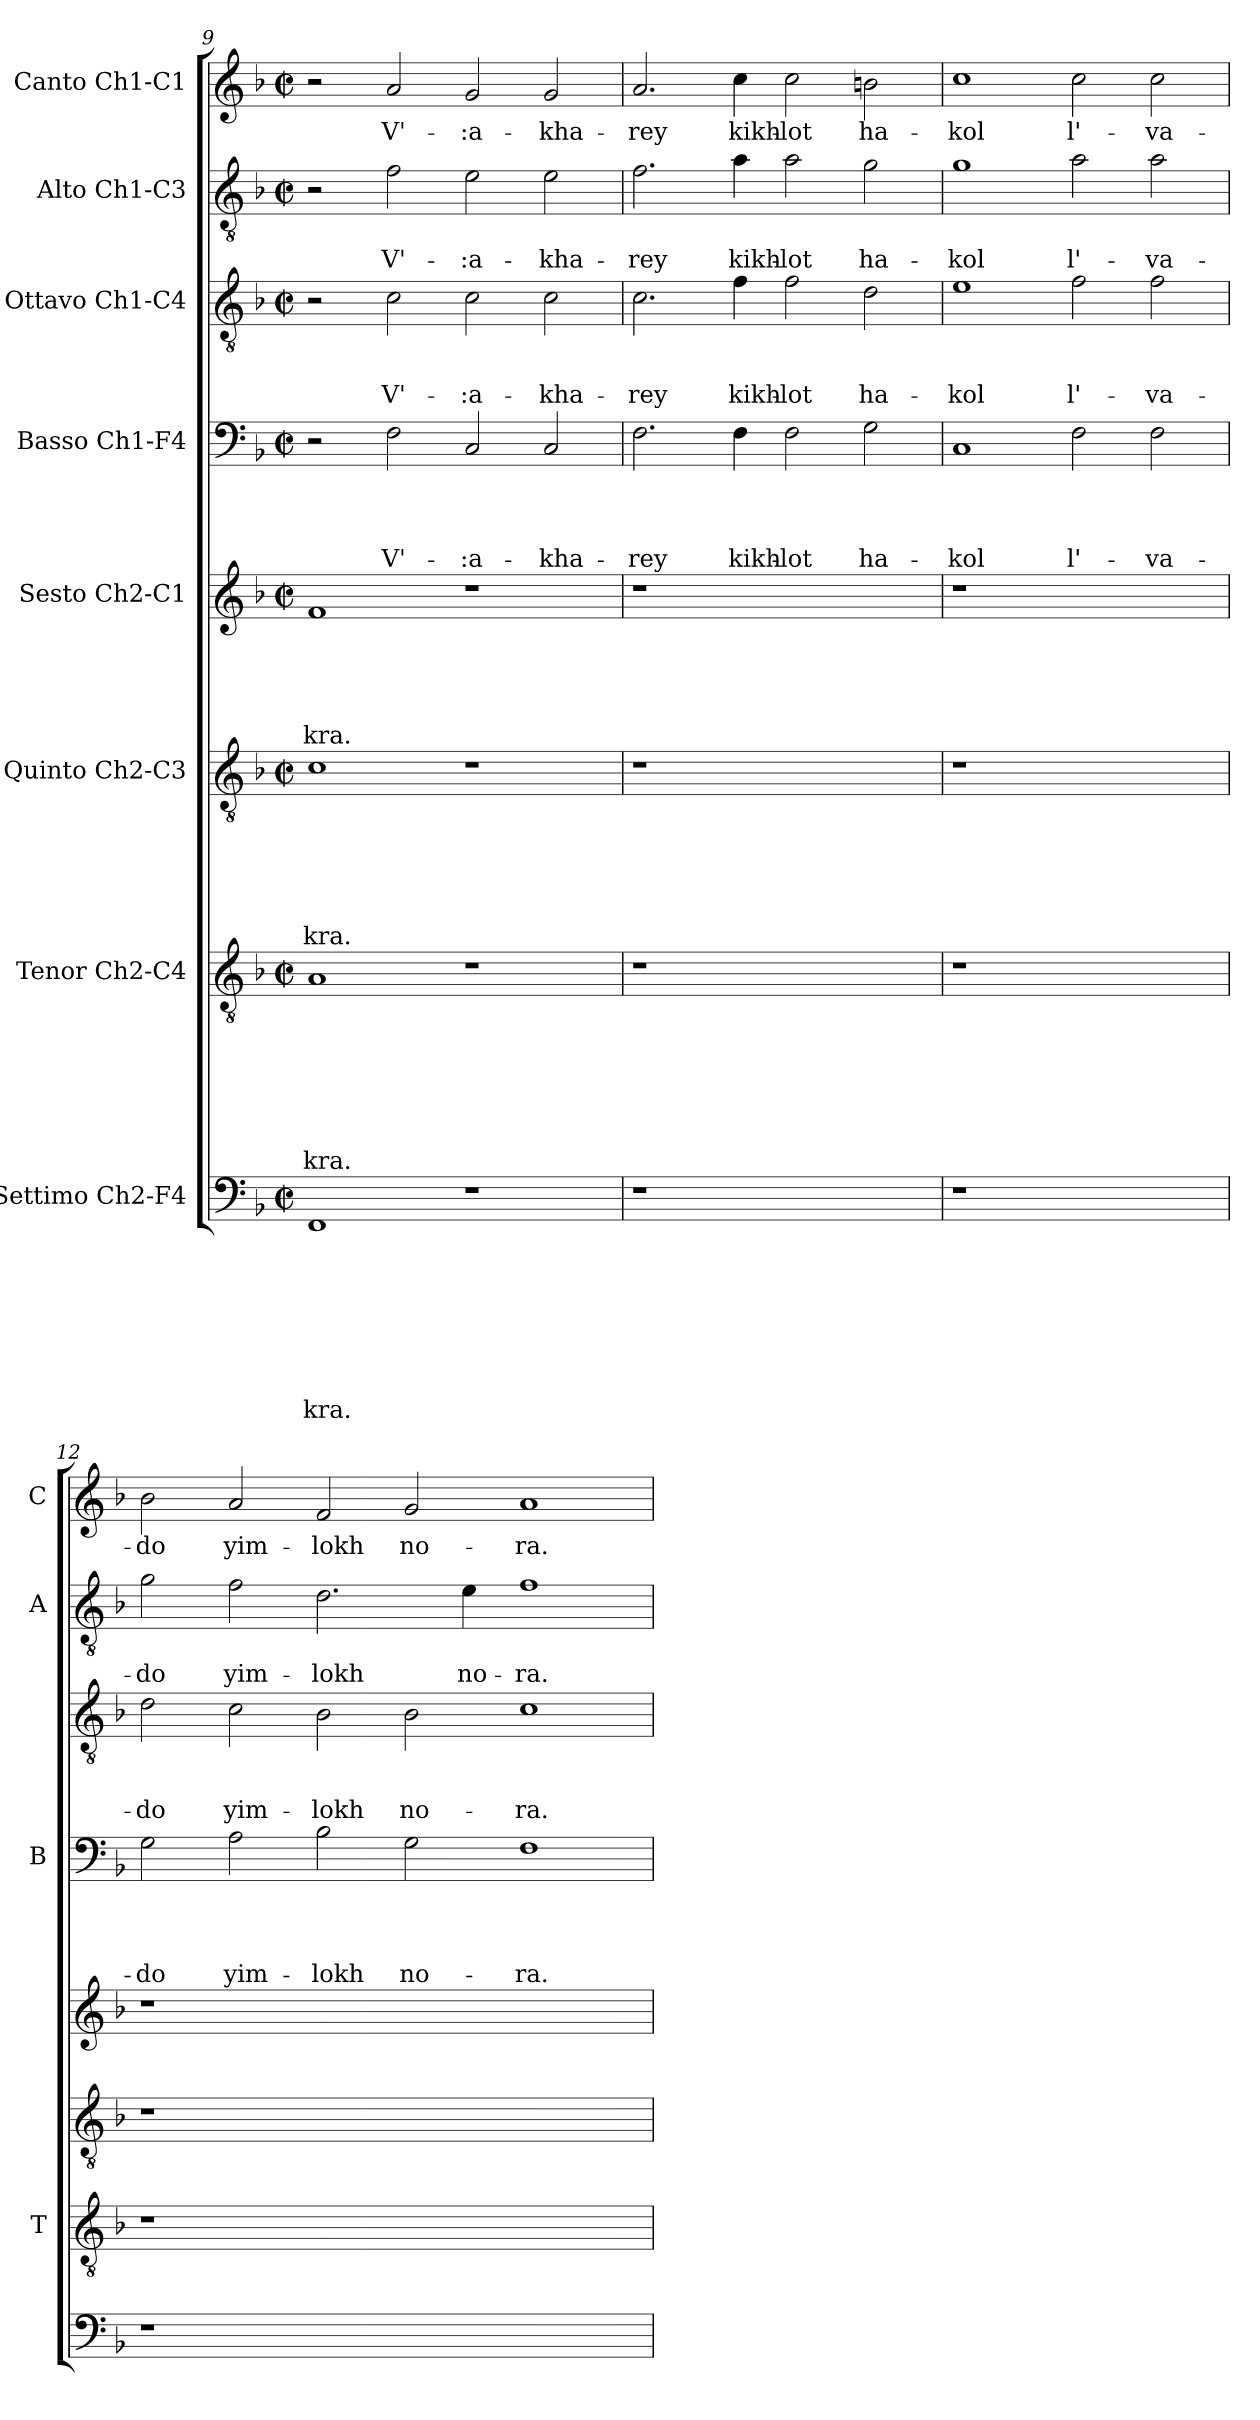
**kern	**text	**text	**text	**text	**text	**text	**text	**text	**kern	**text	**text	**text	**text	**text	**text	**text	**kern	**text	**text	**text	**text	**text	**text	**kern	**text	**text	**text	**text	**text	**kern	**text	**text	**text	**text	**kern	**text	**text	**text	**kern	**text	**text	**kern	**text
*part8	*part8	*part8	*part8	*part8	*part8	*part8	*part8	*part8	*part7	*part7	*part7	*part7	*part7	*part7	*part7	*part7	*part6	*part6	*part6	*part6	*part6	*part6	*part6	*part5	*part5	*part5	*part5	*part5	*part5	*part4	*part4	*part4	*part4	*part4	*part3	*part3	*part3	*part3	*part2	*part2	*part2	*part1	*part1
*staff8	*staff8	*staff8	*staff8	*staff8	*staff8	*staff8	*staff8	*staff8	*staff7	*staff7	*staff7	*staff7	*staff7	*staff7	*staff7	*staff7	*staff6	*staff6	*staff6	*staff6	*staff6	*staff6	*staff6	*staff5	*staff5	*staff5	*staff5	*staff5	*staff5	*staff4	*staff4	*staff4	*staff4	*staff4	*staff3	*staff3	*staff3	*staff3	*staff2	*staff2	*staff2	*staff1	*staff1
*I"Settimo Ch2-F4	*	*	*	*	*	*	*	*	*I"Tenor Ch2-C4	*	*	*	*	*	*	*	*I"Quinto Ch2-C3	*	*	*	*	*	*	*I"Sesto Ch2-C1	*	*	*	*	*	*I"Basso Ch1-F4	*	*	*	*	*I"Ottavo Ch1-C4	*	*	*	*I"Alto Ch1-C3	*	*	*I"Canto Ch1-C1	*
*	*	*	*	*	*	*	*	*	*I'T	*	*	*	*	*	*	*	*	*	*	*	*	*	*	*	*	*	*	*	*	*I'B	*	*	*	*	*	*	*	*	*I'A	*	*	*I'C	*
*clefF4	*	*	*	*	*	*	*	*	*clefGv2	*	*	*	*	*	*	*	*clefGv2	*	*	*	*	*	*	*clefG2	*	*	*	*	*	*clefF4	*	*	*	*	*clefGv2	*	*	*	*clefGv2	*	*	*clefG2	*
*k[b-]	*	*	*	*	*	*	*	*	*k[b-]	*	*	*	*	*	*	*	*k[b-]	*	*	*	*	*	*	*k[b-]	*	*	*	*	*	*k[b-]	*	*	*	*	*k[b-]	*	*	*	*k[b-]	*	*	*k[b-]	*
*F:	*	*	*	*	*	*	*	*	*F:	*	*	*	*	*	*	*	*F:	*	*	*	*	*	*	*F:	*	*	*	*	*	*F:	*	*	*	*	*F:	*	*	*	*F:	*	*	*F:	*
*M2/2	*	*	*	*	*	*	*	*	*M2/2	*	*	*	*	*	*	*	*M2/2	*	*	*	*	*	*	*M2/2	*	*	*	*	*	*M2/2	*	*	*	*	*M2/2	*	*	*	*M2/2	*	*	*M2/2	*
*met(c|)	*	*	*	*	*	*	*	*	*met(c|)	*	*	*	*	*	*	*	*met(c|)	*	*	*	*	*	*	*met(c|)	*	*	*	*	*	*met(c|)	*	*	*	*	*met(c|)	*	*	*	*met(c|)	*	*	*met(c|)	*
=9	=9	=9	=9	=9	=9	=9	=9	=9	=9	=9	=9	=9	=9	=9	=9	=9	=9	=9	=9	=9	=9	=9	=9	=9	=9	=9	=9	=9	=9	=9	=9	=9	=9	=9	=9	=9	=9	=9	=9	=9	=9	=9	=9
!	!	!	!	!	!	!	!	!LO:LY:b	!	!	!	!	!	!	!	!LO:LY:b	!	!	!	!	!	!	!LO:LY:b	!	!	!	!	!	!LO:LY:b	!	!	!	!	!	!	!	!	!	!	!	!	!	!
1FF	.	.	.	.	.	.	.	-kra.	1A	.	.	.	.	.	.	-kra.	1c	.	.	.	.	.	-kra.	1f	.	.	.	.	-kra.	2r	.	.	.	.	2r	.	.	.	2r	.	.	2r	.
!	!	!	!	!	!	!	!	!	!	!	!	!	!	!	!	!	!	!	!	!	!	!	!	!	!	!	!	!	!	!	!	!	!	!LO:LY:b	!	!	!	!LO:LY:b	!	!	!LO:LY:b	!	!LO:LY:b
.	.	.	.	.	.	.	.	.	.	.	.	.	.	.	.	.	.	.	.	.	.	.	.	.	.	.	.	.	.	2F\	.	.	.	V'-	2c\	.	.	V'-	2f\	.	V'-	2a/	V'-
!	!	!	!	!	!	!	!	!	!	!	!	!	!	!	!	!	!	!	!	!	!	!	!	!	!	!	!	!	!	!	!	!	!	!LO:LY:b	!	!	!	!LO:LY:b	!	!	!LO:LY:b	!	!LO:LY:b
1r	.	.	.	.	.	.	.	.	1r	.	.	.	.	.	.	.	1r	.	.	.	.	.	.	1r	.	.	.	.	.	2C/	.	.	.	-:a-	2c\	.	.	-:a-	2e\	.	-:a-	2g/	-:a-
!	!	!	!	!	!	!	!	!	!	!	!	!	!	!	!	!	!	!	!	!	!	!	!	!	!	!	!	!	!	!	!	!	!	!LO:LY:b	!	!	!	!LO:LY:b	!	!	!LO:LY:b	!	!LO:LY:b
.	.	.	.	.	.	.	.	.	.	.	.	.	.	.	.	.	.	.	.	.	.	.	.	.	.	.	.	.	.	2C/	.	.	.	-kha-	2c\	.	.	-kha-	2e\	.	-kha-	2g/	-kha-
=10	=10	=10	=10	=10	=10	=10	=10	=10	=10	=10	=10	=10	=10	=10	=10	=10	=10	=10	=10	=10	=10	=10	=10	=10	=10	=10	=10	=10	=10	=10	=10	=10	=10	=10	=10	=10	=10	=10	=10	=10	=10	=10	=10
!	!	!	!	!	!	!	!	!	!	!	!	!	!	!	!	!	!	!	!	!	!	!	!	!	!	!	!	!	!	!	!	!	!	!LO:LY:b	!	!	!	!LO:LY:b	!	!	!LO:LY:b	!	!LO:LY:b
1r	.	.	.	.	.	.	.	.	1r	.	.	.	.	.	.	.	1r	.	.	.	.	.	.	1r	.	.	.	.	.	2.F\	.	.	.	-rey	2.c\	.	.	-rey	2.f\	.	-rey	2.a/	-rey
!	!	!	!	!	!	!	!	!	!	!	!	!	!	!	!	!	!	!	!	!	!	!	!	!	!	!	!	!	!	!	!	!	!	!LO:LY:b	!	!	!	!LO:LY:b	!	!	!LO:LY:b	!	!LO:LY:b
.	.	.	.	.	.	.	.	.	.	.	.	.	.	.	.	.	.	.	.	.	.	.	.	.	.	.	.	.	.	4F\	.	.	.	kikh-	4f\	.	.	kikh-	4a\	.	kikh-	4cc\	kikh-
!	!	!	!	!	!	!	!	!	!	!	!	!	!	!	!	!	!	!	!	!	!	!	!	!	!	!	!	!	!	!	!	!	!	!LO:LY:b	!	!	!	!LO:LY:b	!	!	!LO:LY:b	!	!LO:LY:b
1ryy	.	.	.	.	.	.	.	.	1ryy	.	.	.	.	.	.	.	1ryy	.	.	.	.	.	.	1ryy	.	.	.	.	.	2F\	.	.	.	-lot	2f\	.	.	-lot	2a\	.	-lot	2cc\	-lot
!	!	!	!	!	!	!	!	!	!	!	!	!	!	!	!	!	!	!	!	!	!	!	!	!	!	!	!	!	!	!	!	!	!	!LO:LY:b	!	!	!	!LO:LY:b	!	!	!LO:LY:b	!	!LO:LY:b
.	.	.	.	.	.	.	.	.	.	.	.	.	.	.	.	.	.	.	.	.	.	.	.	.	.	.	.	.	.	2G\	.	.	.	ha-	2d\	.	.	ha-	2g\	.	ha-	2bn\	ha-
!!LO:PB:g=z
=11	=11	=11	=11	=11	=11	=11	=11	=11	=11	=11	=11	=11	=11	=11	=11	=11	=11	=11	=11	=11	=11	=11	=11	=11	=11	=11	=11	=11	=11	=11	=11	=11	=11	=11	=11	=11	=11	=11	=11	=11	=11	=11	=11
!	!	!	!	!	!	!	!	!	!	!	!	!	!	!	!	!	!	!	!	!	!	!	!	!	!	!	!	!	!	!	!	!	!	!LO:LY:b	!	!	!	!LO:LY:b	!	!	!LO:LY:b	!	!LO:LY:b
1r	.	.	.	.	.	.	.	.	1r	.	.	.	.	.	.	.	1r	.	.	.	.	.	.	1r	.	.	.	.	.	1C	.	.	.	-kol	1e	.	.	-kol	1g	.	-kol	1cc	-kol
!	!	!	!	!	!	!	!	!	!	!	!	!	!	!	!	!	!	!	!	!	!	!	!	!	!	!	!	!	!	!	!	!	!	!LO:LY:b	!	!	!	!LO:LY:b	!	!	!LO:LY:b	!	!LO:LY:b
1ryy	.	.	.	.	.	.	.	.	1ryy	.	.	.	.	.	.	.	1ryy	.	.	.	.	.	.	1ryy	.	.	.	.	.	2F\	.	.	.	l'-	2f\	.	.	l'-	2a\	.	l'-	2cc\	l'-
!	!	!	!	!	!	!	!	!	!	!	!	!	!	!	!	!	!	!	!	!	!	!	!	!	!	!	!	!	!	!	!	!	!	!LO:LY:b	!	!	!	!LO:LY:b	!	!	!LO:LY:b	!	!LO:LY:b
.	.	.	.	.	.	.	.	.	.	.	.	.	.	.	.	.	.	.	.	.	.	.	.	.	.	.	.	.	.	2F\	.	.	.	-va-	2f\	.	.	-va-	2a\	.	-va-	2cc\	-va-
=12	=12	=12	=12	=12	=12	=12	=12	=12	=12	=12	=12	=12	=12	=12	=12	=12	=12	=12	=12	=12	=12	=12	=12	=12	=12	=12	=12	=12	=12	=12	=12	=12	=12	=12	=12	=12	=12	=12	=12	=12	=12	=12	=12
!	!	!	!	!	!	!	!	!	!	!	!	!	!	!	!	!	!	!	!	!	!	!	!	!	!	!	!	!	!	!	!	!	!	!LO:LY:b	!	!	!	!LO:LY:b	!	!	!LO:LY:b	!	!LO:LY:b
1r	.	.	.	.	.	.	.	.	1r	.	.	.	.	.	.	.	1r	.	.	.	.	.	.	1r	.	.	.	.	.	2G\	.	.	.	-do	2d\	.	.	-do	2g\	.	-do	2b-\	-do
!	!	!	!	!	!	!	!	!	!	!	!	!	!	!	!	!	!	!	!	!	!	!	!	!	!	!	!	!	!	!	!	!	!	!LO:LY:b	!	!	!	!LO:LY:b	!	!	!LO:LY:b	!	!LO:LY:b
.	.	.	.	.	.	.	.	.	.	.	.	.	.	.	.	.	.	.	.	.	.	.	.	.	.	.	.	.	.	2A\	.	.	.	yim-	2c\	.	.	yim-	2f\	.	yim-	2a/	yim-
!	!	!	!	!	!	!	!	!	!	!	!	!	!	!	!	!	!	!	!	!	!	!	!	!	!	!	!	!	!	!	!	!	!	!LO:LY:b	!	!	!	!LO:LY:b	!	!	!LO:LY:b	!	!LO:LY:b
0ryy	.	.	.	.	.	.	.	.	0ryy	.	.	.	.	.	.	.	0ryy	.	.	.	.	.	.	0ryy	.	.	.	.	.	2B-\	.	.	.	-lokh	2B-\	.	.	-lokh	2.d\	.	-lokh	2f/	-lokh
!	!	!	!	!	!	!	!	!	!	!	!	!	!	!	!	!	!	!	!	!	!	!	!	!	!	!	!	!	!	!	!	!	!	!LO:LY:b	!	!	!	!LO:LY:b	!	!	!	!	!LO:LY:b
.	.	.	.	.	.	.	.	.	.	.	.	.	.	.	.	.	.	.	.	.	.	.	.	.	.	.	.	.	.	2G\	.	.	.	no-	2B-\	.	.	no-	.	.	.	2g/	no-
!	!	!	!	!	!	!	!	!	!	!	!	!	!	!	!	!	!	!	!	!	!	!	!	!	!	!	!	!	!	!	!	!	!	!	!	!	!	!	!	!	!LO:LY:b	!	!
.	.	.	.	.	.	.	.	.	.	.	.	.	.	.	.	.	.	.	.	.	.	.	.	.	.	.	.	.	.	.	.	.	.	.	.	.	.	.	4e\	.	no-	.	.
!	!	!	!	!	!	!	!	!	!	!	!	!	!	!	!	!	!	!	!	!	!	!	!	!	!	!	!	!	!	!	!	!	!	!LO:LY:b	!	!	!	!LO:LY:b	!	!	!LO:LY:b	!	!LO:LY:b
.	.	.	.	.	.	.	.	.	.	.	.	.	.	.	.	.	.	.	.	.	.	.	.	.	.	.	.	.	.	1F	.	.	.	-ra.	1c	.	.	-ra.	1f	.	-ra.	1a	-ra.
=	=	=	=	=	=	=	=	=	=	=	=	=	=	=	=	=	=	=	=	=	=	=	=	=	=	=	=	=	=	=	=	=	=	=	=	=	=	=	=	=	=	=	=
*-	*-	*-	*-	*-	*-	*-	*-	*-	*-	*-	*-	*-	*-	*-	*-	*-	*-	*-	*-	*-	*-	*-	*-	*-	*-	*-	*-	*-	*-	*-	*-	*-	*-	*-	*-	*-	*-	*-	*-	*-	*-	*-	*-
